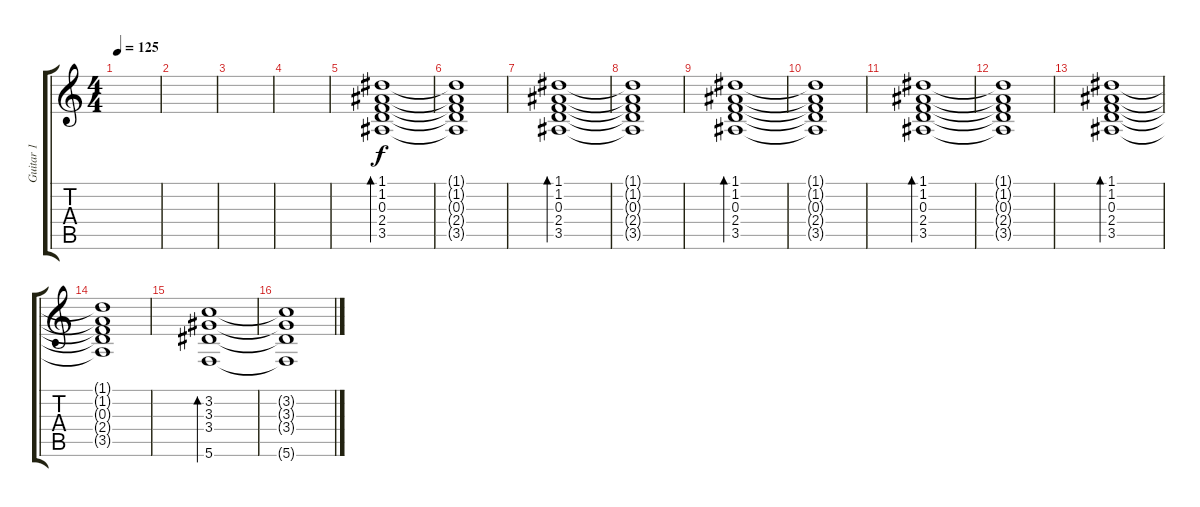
\track ("Guitar 1" "Guitar 1") {instrument acousticguitarsteel}
\staff {score tabs}
\tuning (D4 A3 F3 C3 G2 C2) {hide}
\ts (4 4)
\tempo 125
\clef g2
\ks c
|
|
|
|
(1.1 1.2 0.3 2.4 3.5).1{bd 480} |
(1.1{t} 1.2{t} 0.3{t} 2.4{t} 3.5{t}).1 |
(1.1 1.2 0.3 2.4 3.5).1{bd 480} |
(1.1{t} 1.2{t} 0.3{t} 2.4{t} 3.5{t}).1 |
(1.1 1.2 0.3 2.4 3.5).1{bd 480} |
(1.1{t} 1.2{t} 0.3{t} 2.4{t} 3.5{t}).1 |
(1.1 1.2 0.3 2.4 3.5).1{bd 480} |
(1.1{t} 1.2{t} 0.3{t} 2.4{t} 3.5{t}).1 |
(1.1 1.2 0.3 2.4 3.5).1{bd 480} |
(1.1{t} 1.2{t} 0.3{t} 2.4{t} 3.5{t}).1 |
(3.2 3.3 3.4 5.6).1{bd 480} |
(3.2{t} 3.3{t} 3.4{t} 5.6{t}).1
